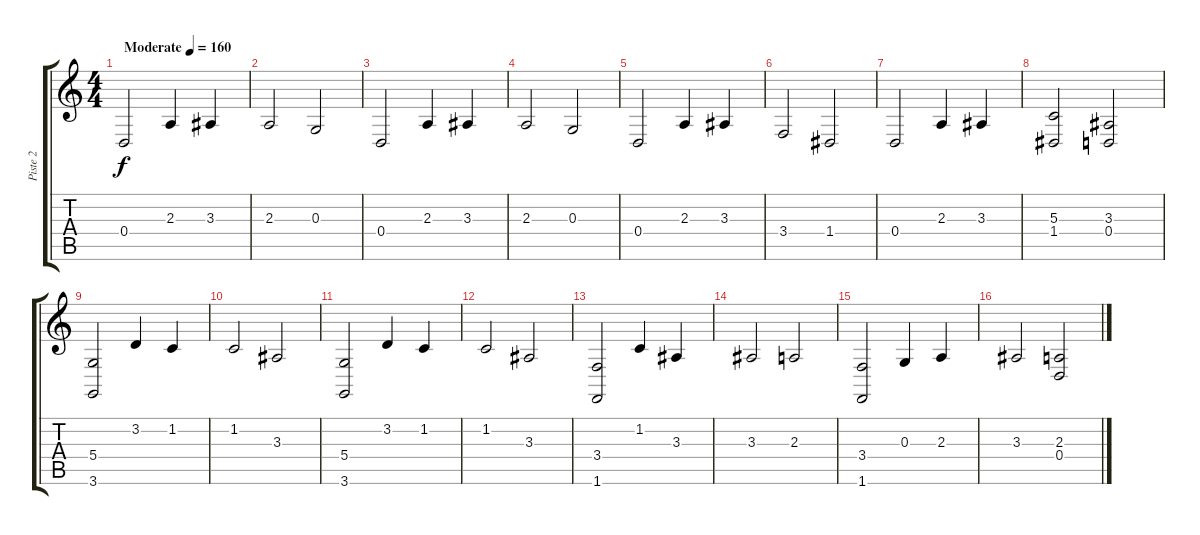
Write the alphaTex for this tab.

\track ("Piste 2" "Piste 2") {instrument tremolostrings}
\staff {score tabs}
\tuning (E4 B3 G3 D3 A2 E2) {hide}
\ts (4 4)
\tempo (160 "Moderate")
\clef g2
\ks c
0.4.2{dy f instrument tremolostrings} 2.3.4 3.3.4 |
2.3.2 0.3.2 |
0.4.2 2.3.4 3.3.4 |
2.3.2 0.3.2 |
0.4.2 2.3.4 3.3.4 |
3.4.2 1.4.2 |
0.4.2 2.3.4 3.3.4 |
(5.3 1.4).2 (3.3 0.4).2 |
(5.4 3.6).2 3.2.4 1.2.4 |
1.2.2 3.3.2 |
(5.4 3.6).2 3.2.4 1.2.4 |
1.2.2 3.3.2 |
(3.4 1.6).2 1.2.4 3.3.4 |
3.3.2 2.3.2 |
(3.4 1.6).2 0.3.4 2.3.4 |
3.3.2 (2.3 0.4).2
